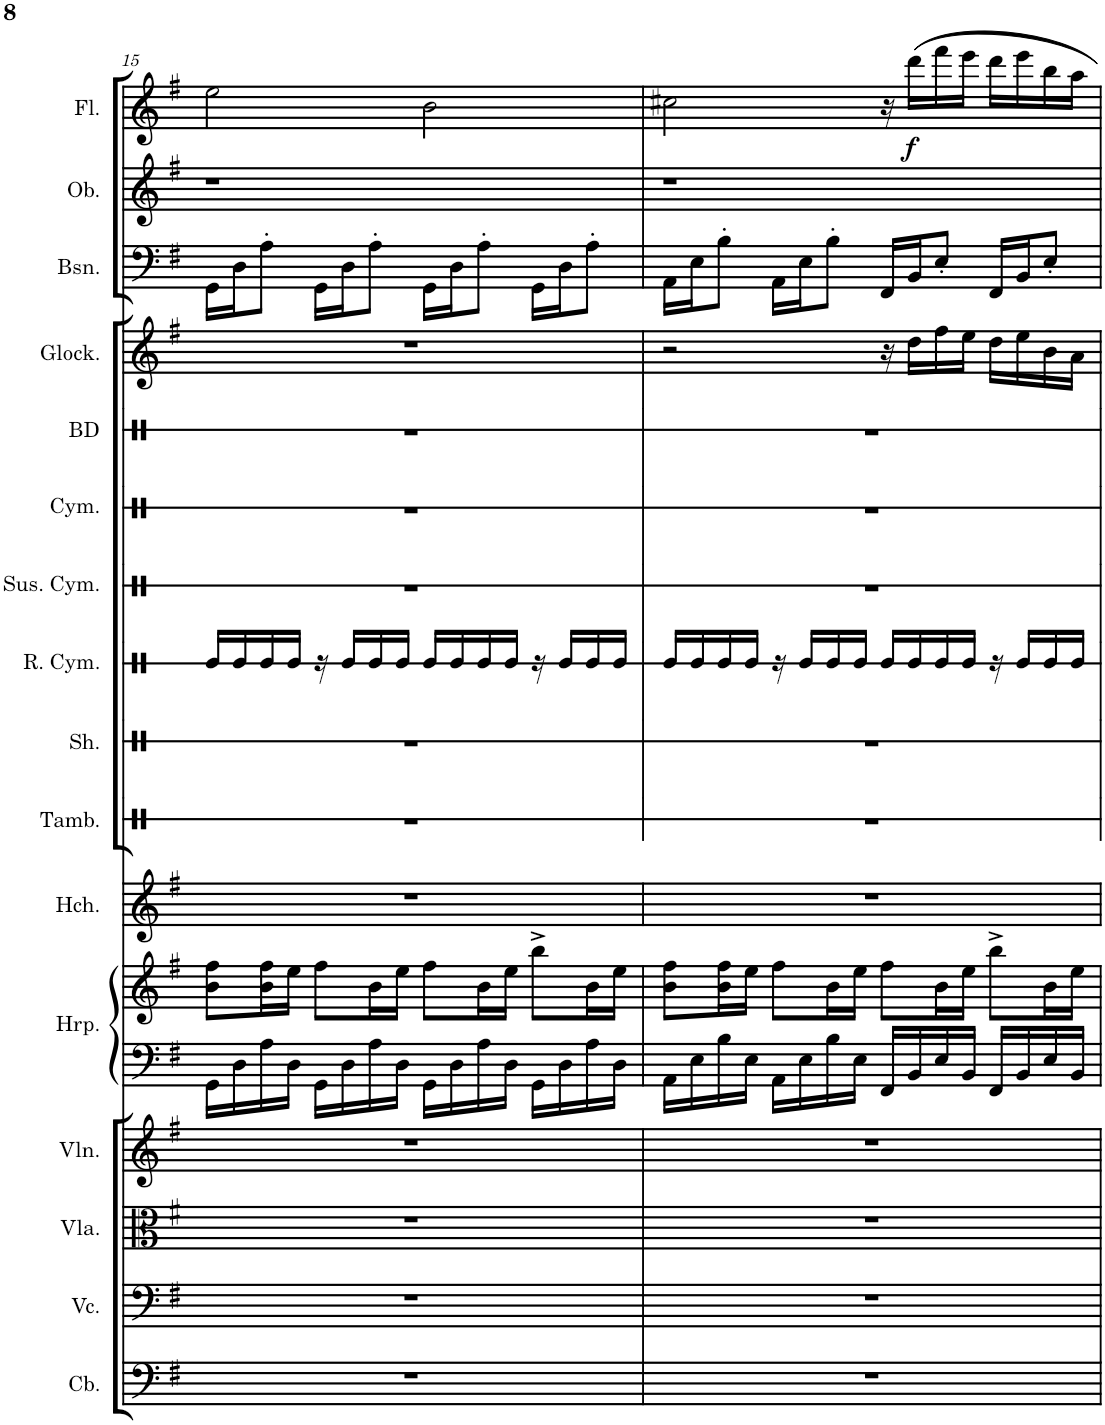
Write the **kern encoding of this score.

**kern	**kern	**kern	**kern	**kern	**kern	**kern	**kern	**kern	**kern	**kern	**kern	**kern	**kern	**kern	**kern	**kern	**dynam
*part16	*part15	*part14	*part13	*part12	*part12	*part11	*part10	*part9	*part8	*part7	*part6	*part5	*part4	*part3	*part2	*part1	*part1
*staff17	*staff16	*staff15	*staff14	*staff13	*staff12	*staff11	*staff10	*staff9	*staff8	*staff7	*staff6	*staff5	*staff4	*staff3	*staff2	*staff1	*staff1
*I"Contrabass	*I"Violoncello	*I"Viola	*I"Violin	*I"Harp	*	*I"Harpsichord	*I"Tambourine	*I"Shaker	*I"Ride Cymbal	*I"Suspended Cymbal	*I"Cymbals	*I"Bass Drum	*I"Glockenspiel	*I"Bassoon	*I"Oboe	*I"Flute	*
*I'Cb.	*I'Vc.	*I'Vla.	*I'Vln.	*I'Hrp.	*	*I'Hch.	*I'Tamb.	*I'Sh.	*I'R. Cym.	*I'Sus. Cym.	*I'Cym.	*I'BD	*I'Glock.	*I'Bsn.	*I'Ob.	*I'Fl.	*
!!LO:PB:g=z
*clefF4	*clefF4	*clefC3	*clefG2	*clefF4	*clefG2	*clefG2	*clefX	*clefX	*clefX	*clefX	*clefX	*clefX	*clefG2	*clefF4	*clefG2	*clefG2	*
*Trd7c12	*	*	*	*	*	*	*	*	*	*	*	*	*Trd-14c-24	*	*	*	*
*k[f#]	*k[f#]	*k[f#]	*k[f#]	*k[f#]	*k[f#]	*k[f#]	*k[]	*k[]	*k[]	*k[]	*k[]	*k[]	*k[f#]	*k[f#]	*k[f#]	*k[f#]	*
*M4/4	*M4/4	*M4/4	*M4/4	*M4/4	*M4/4	*M4/4	*M4/4	*M4/4	*M4/4	*M4/4	*M4/4	*M4/4	*M4/4	*M4/4	*M4/4	*M4/4	*
=15	=15	=15	=15	=15	=15	=15	=15	=15	=15	=15	=15	=15	=15	=15	=15	=15	=15
1r	1r	1r	1r	16GG\LL	8b\ 8ff#\L	1r	1r	1r	16Re/LL	1r	1r	1r	1r	16GG\LL	1r	2ee\	.
.	.	.	.	16D\	.	.	.	.	16Re/	.	.	.	.	16D\J	.	.	.
.	.	.	.	16A\	16b\ 16ff#\L	.	.	.	16Re/	.	.	.	.	8A'\J	.	.	.
.	.	.	.	16D\JJ	16ee\JJ	.	.	.	16Re/JJ	.	.	.	.	.	.	.	.
.	.	.	.	16GG\LL	8ff#\L	.	.	.	16r	.	.	.	.	16GG\LL	.	.	.
.	.	.	.	16D\	.	.	.	.	16Re/LL	.	.	.	.	16D\J	.	.	.
.	.	.	.	16A\	16b\L	.	.	.	16Re/	.	.	.	.	8A'\J	.	.	.
.	.	.	.	16D\JJ	16ee\JJ	.	.	.	16Re/JJ	.	.	.	.	.	.	.	.
.	.	.	.	16GG\LL	8ff#\L	.	.	.	16Re/LL	.	.	.	.	16GG\LL	.	2b\	.
.	.	.	.	16D\	.	.	.	.	16Re/	.	.	.	.	16D\J	.	.	.
.	.	.	.	16A\	16b\L	.	.	.	16Re/	.	.	.	.	8A'\J	.	.	.
.	.	.	.	16D\JJ	16ee\JJ	.	.	.	16Re/JJ	.	.	.	.	.	.	.	.
.	.	.	.	16GG\LL	8bb^\L	.	.	.	16r	.	.	.	.	16GG\LL	.	.	.
.	.	.	.	16D\	.	.	.	.	16Re/LL	.	.	.	.	16D\J	.	.	.
.	.	.	.	16A\	16b\L	.	.	.	16Re/	.	.	.	.	8A'\J	.	.	.
.	.	.	.	16D\JJ	16ee\JJ	.	.	.	16Re/JJ	.	.	.	.	.	.	.	.
=16	=16	=16	=16	=16	=16	=16	=16	=16	=16	=16	=16	=16	=16	=16	=16	=16	=16
1r	1r	1r	1r	16AA\LL	8b\ 8ff#\L	1r	1r	1r	16Re/LL	1r	1r	1r	2r	16AA\LL	1r	2cc#X\	.
.	.	.	.	16E\	.	.	.	.	16Re/	.	.	.	.	16E\J	.	.	.
.	.	.	.	16B\	16b\ 16ff#\L	.	.	.	16Re/	.	.	.	.	8B'\J	.	.	.
.	.	.	.	16E\JJ	16ee\JJ	.	.	.	16Re/JJ	.	.	.	.	.	.	.	.
.	.	.	.	16AA\LL	8ff#\L	.	.	.	16r	.	.	.	.	16AA\LL	.	.	.
.	.	.	.	16E\	.	.	.	.	16Re/LL	.	.	.	.	16E\J	.	.	.
.	.	.	.	16B\	16b\L	.	.	.	16Re/	.	.	.	.	8B'\J	.	.	.
.	.	.	.	16E\JJ	16ee\JJ	.	.	.	16Re/JJ	.	.	.	.	.	.	.	.
.	.	.	.	16FF#/LL	8ff#\L	.	.	.	16Re/LL	.	.	.	16r	16FF#/LL	.	16r	.
!	!	!	!	!	!	!	!	!	!	!	!	!	!	!	!	!	!LO:DY:b
.	.	.	.	16BB/	.	.	.	.	16Re/	.	.	.	16dd\LL	16BB/J	.	16ddd\LL	f
.	.	.	.	16E/	16b\L	.	.	.	16Re/	.	.	.	16ff#\	8E'/J	.	16fff#\	.
.	.	.	.	16BB/JJ	16ee\JJ	.	.	.	16Re/JJ	.	.	.	16ee\JJ	.	.	16eee\JJ	.
.	.	.	.	16FF#/LL	8bb^\L	.	.	.	16r	.	.	.	16dd\LL	16FF#/LL	.	16ddd\LL	.
.	.	.	.	16BB/	.	.	.	.	16Re/LL	.	.	.	16ee\	16BB/J	.	16eee\	.
.	.	.	.	16E/	16b\L	.	.	.	16Re/	.	.	.	16b\	8E'/J	.	16bb\	.
.	.	.	.	16BB/JJ	16ee\JJ	.	.	.	16Re/JJ	.	.	.	16a\JJ	.	.	16aa\JJ	.
=	=	=	=	=	=	=	=	=	=	=	=	=	=	=	=	=	=
*-	*-	*-	*-	*-	*-	*-	*-	*-	*-	*-	*-	*-	*-	*-	*-	*-	*-
